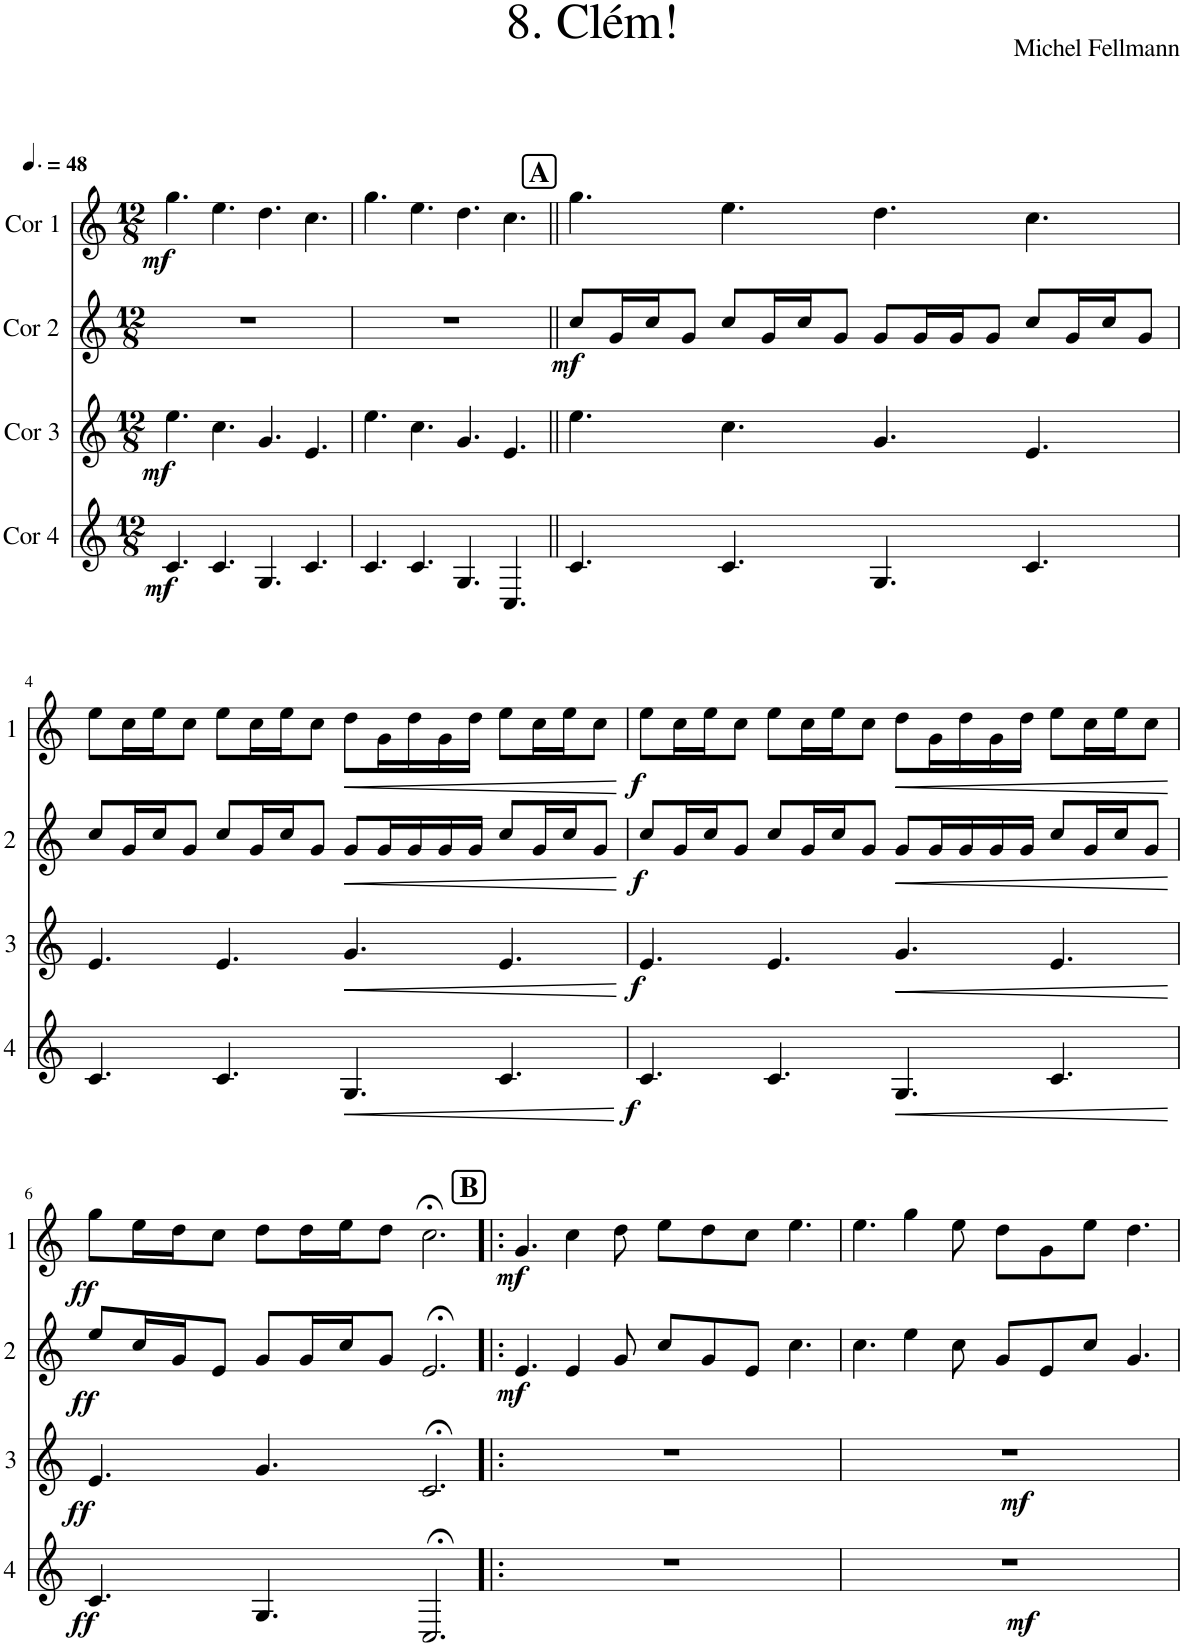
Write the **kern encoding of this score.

**kern	**dynam	**kern	**dynam	**kern	**dynam	**kern	**dynam
*part4	*part4	*part3	*part3	*part2	*part2	*part1	*part1
*staff4	*staff4	*staff3	*staff3	*staff2	*staff2	*staff1	*staff1
*I"Cor 4	*	*I"Cor 3	*	*I"Cor 2	*	*I"Cor 1	*
*clefG2	*	*clefG2	*	*clefG2	*	*clefG2	*
*Trd4c7	*	*Trd4c7	*	*Trd4c7	*	*Trd4c7	*
*k[]	*	*k[]	*	*k[]	*	*k[]	*
*M12/8	*	*M12/8	*	*M12/8	*	*M12/8	*
*MM72	*	*MM72	*	*MM72	*	*MM72	*
=1	=1	=1	=1	=1	=1	=1	=1
!	!LO:DY:b	!	!LO:DY:b	!	!	!	!LO:DY:b
4.c/	mf	4.ee\	mf	1.r	.	4.gg\	mf
4.c/	.	4.cc\	.	.	.	4.ee\	.
4.G/	.	4.g/	.	.	.	4.dd\	.
4.c/	.	4.e/	.	.	.	4.cc\	.
=2	=2	=2	=2	=2	=2	=2	=2
4.c/	.	4.ee\	.	1.r	.	4.gg\	.
4.c/	.	4.cc\	.	.	.	4.ee\	.
4.G/	.	4.g/	.	.	.	4.dd\	.
4.C/	.	4.e/	.	.	.	4.cc\	.
!!LO:REH:place=s1:a:B:cj:fs=14:t=A
=3||	=3||	=3||	=3||	=3||	=3||	=3||	=3||
!	!	!	!	!	!LO:DY:b	!	!
4.c/	.	4.ee\	.	8cc/L	mf	4.gg\	.
.	.	.	.	16g/L	.	.	.
.	.	.	.	16cc/J	.	.	.
.	.	.	.	8g/J	.	.	.
4.c/	.	4.cc\	.	8cc/L	.	4.ee\	.
.	.	.	.	16g/L	.	.	.
.	.	.	.	16cc/J	.	.	.
.	.	.	.	8g/J	.	.	.
4.G/	.	4.g/	.	8g/L	.	4.dd\	.
.	.	.	.	16g/L	.	.	.
.	.	.	.	16g/J	.	.	.
.	.	.	.	8g/J	.	.	.
4.c/	.	4.e/	.	8cc/L	.	4.cc\	.
.	.	.	.	16g/L	.	.	.
.	.	.	.	16cc/J	.	.	.
.	.	.	.	8g/J	.	.	.
!!LO:LB:g=z
=4	=4	=4	=4	=4	=4	=4	=4
4.c/	.	4.e/	.	8cc/L	.	8ee\L	.
.	.	.	.	16g/L	.	16cc\L	.
.	.	.	.	16cc/J	.	16ee\J	.
.	.	.	.	8g/J	.	8cc\J	.
4.c/	.	4.e/	.	8cc/L	.	8ee\L	.
.	.	.	.	16g/L	.	16cc\L	.
.	.	.	.	16cc/J	.	16ee\J	.
.	.	.	.	8g/J	.	8cc\J	.
!	!LO:HP:b	!	!LO:HP:b	!	!LO:HP:b	!	!LO:HP:b
4.G/	<	4.g/	<	8g/L	<	8dd\L	<
.	.	.	.	16g/L	.	16g\L	.
.	.	.	.	16g/	.	16dd\	.
.	.	.	.	16g/	.	16g\	.
.	.	.	.	16g/JJ	.	16dd\JJ	.
4.c/	.	4.e/	.	8cc/L	.	8ee\L	.
.	.	.	.	16g/L	.	16cc\L	.
.	.	.	.	16cc/J	.	16ee\J	.
.	.	.	.	8g/J	.	8cc\J	.
.	[	.	[	.	[	.	[
=5	=5	=5	=5	=5	=5	=5	=5
!	!LO:DY:b	!	!LO:DY:b	!	!LO:DY:b	!	!LO:DY:b
4.c/	f	4.e/	f	8cc/L	f	8ee\L	f
.	.	.	.	16g/L	.	16cc\L	.
.	.	.	.	16cc/J	.	16ee\J	.
.	.	.	.	8g/J	.	8cc\J	.
4.c/	.	4.e/	.	8cc/L	.	8ee\L	.
.	.	.	.	16g/L	.	16cc\L	.
.	.	.	.	16cc/J	.	16ee\J	.
.	.	.	.	8g/J	.	8cc\J	.
!	!LO:HP:b	!	!LO:HP:b	!	!LO:HP:b	!	!LO:HP:b
4.G/	<	4.g/	<	8g/L	<	8dd\L	<
.	.	.	.	16g/L	.	16g\L	.
.	.	.	.	16g/	.	16dd\	.
.	.	.	.	16g/	.	16g\	.
.	.	.	.	16g/JJ	.	16dd\JJ	.
4.c/	.	4.e/	.	8cc/L	.	8ee\L	.
.	.	.	.	16g/L	.	16cc\L	.
.	.	.	.	16cc/J	.	16ee\J	.
.	.	.	.	8g/J	.	8cc\J	.
.	[	.	[	.	[	.	[
!!LO:LB:g=z
=6	=6	=6	=6	=6	=6	=6	=6
!	!LO:DY:b	!	!LO:DY:b	!	!LO:DY:b	!	!LO:DY:b
4.c/	ff	4.e/	ff	8ee/L	ff	8gg\L	ff
.	.	.	.	16cc/L	.	16ee\L	.
.	.	.	.	16g/J	.	16dd\J	.
.	.	.	.	8e/J	.	8cc\J	.
4.G/	.	4.g/	.	8g/L	.	8dd\L	.
.	.	.	.	16g/L	.	16dd\L	.
.	.	.	.	16cc/J	.	16ee\J	.
.	.	.	.	8g/J	.	8dd\J	.
2.C;</	.	2.c;</	.	2.e;</	.	2.cc;<\	.
!!LO:REH:place=s1:a:B:cj:fs=14:t=B
=7!|:	=7!|:	=7!|:	=7!|:	=7!|:	=7!|:	=7!|:	=7!|:
!	!	!	!	!	!LO:DY:b	!	!LO:DY:b
1.r	.	1.r	.	4.e/	mf	4.g/	mf
.	.	.	.	4e/	.	4cc\	.
.	.	.	.	8g/	.	8dd\	.
.	.	.	.	8cc/L	.	8ee\L	.
.	.	.	.	8g/	.	8dd\	.
.	.	.	.	8e/J	.	8cc\J	.
.	.	.	.	4.cc\	.	4.ee\	.
=8	=8	=8	=8	=8	=8	=8	=8
!	!LO:DY:b	!	!LO:DY:b	!	!	!	!
1.r	mf	1.r	mf	4.cc\	.	4.ee\	.
.	.	.	.	4ee\	.	4gg\	.
.	.	.	.	8cc\	.	8ee\	.
.	.	.	.	8g/L	.	8dd\L	.
.	.	.	.	8e/	.	8g\	.
.	.	.	.	8cc/J	.	8ee\J	.
.	.	.	.	4.g/	.	4.dd\	.
=	=	=	=	=	=	=	=
*-	*-	*-	*-	*-	*-	*-	*-
